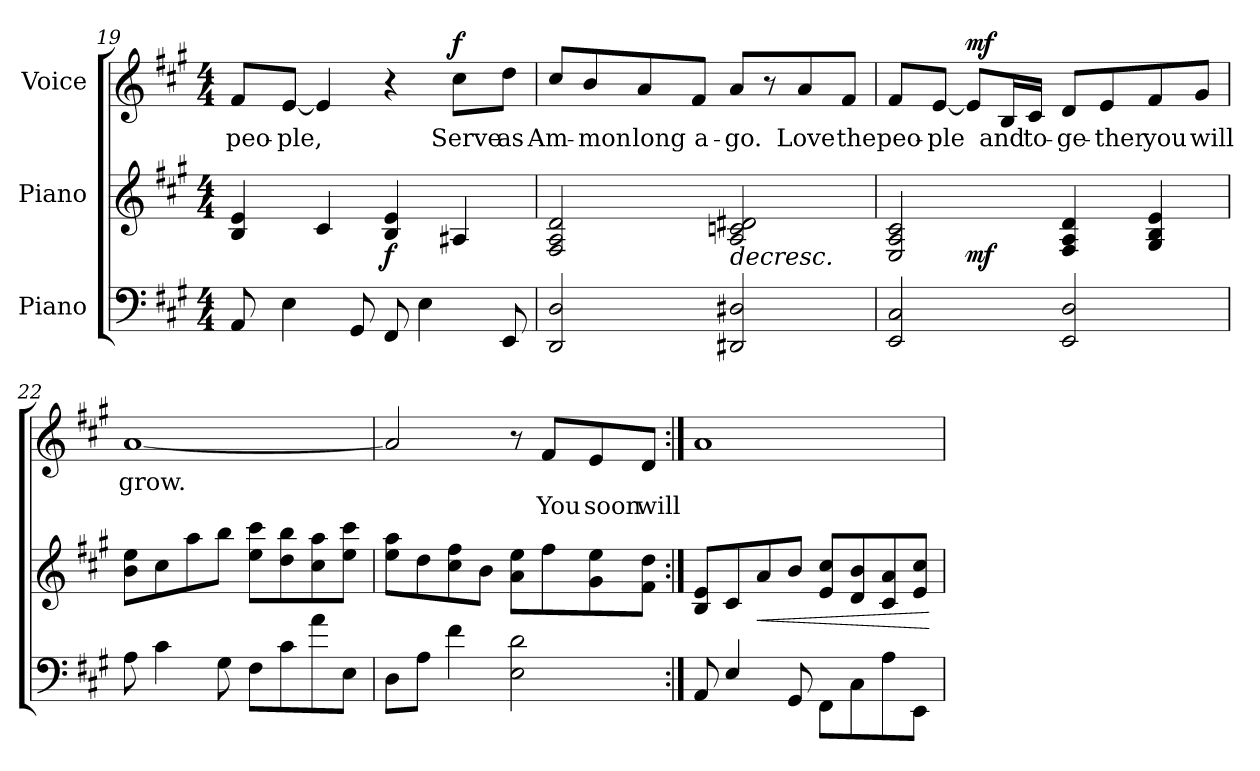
**kern	**kern	**dynam	**kern	**text	**text	**dynam
*part3	*part2	*part2	*part1	*part1	*part1	*part1
*staff3	*staff2	*staff2	*staff1	*staff1	*staff1	*staff1
*I"Piano	*I"Piano	*	*I"Voice	*	*	*
!!LO:LB:g=z
*clefF4	*clefG2	*	*clefG2	*	*	*
*k[f#c#g#]	*k[f#c#g#]	*	*k[f#c#g#]	*	*	*
*A:	*A:	*	*A:	*	*	*
*M4/4	*M4/4	*	*M4/4	*	*	*
=19	=19	=19	=19	=19	=19	=19
!	!	!	!	!LO:LY:b	!	!
8AA/	4B/ 4e/	.	8f#/L	peo-	.	.
!	!	!	!	!LO:LY:b	!	!
4E\	.	.	[8e/J	-ple,	.	.
.	4c#/	.	4e/]	.	.	.
8GG#/	.	.	.	.	.	.
!	!	!LO:DY:b	!	!	!	!
8FF#/	4B/ 4e/	f	4r	.	.	.
4E\	.	.	.	.	.	.
!	!	!	!	!LO:LY:b	!	!LO:DY:b
.	4A#X/	.	8cc#\L	Serve	.	f
!	!	!	!	!LO:LY:b	!	!
8EE/	.	.	8dd\J	as	.	.
=20	=20	=20	=20	=20	=20	=20
!	!	!	!	!LO:LY:b	!	!
2DD/ 2D/	2F#/ 2A/ 2d/	.	8cc#/L	Am-	.	.
!	!	!	!	!LO:LY:b	!	!
.	.	.	8b/	-mon	.	.
!	!	!	!	!LO:LY:b	!	!
.	.	.	8a/	long	.	.
!	!	!	!	!LO:LY:b	!	!
.	.	.	8f#/J	a-	.	.
!	!	!LO:HP:b	!	!	!	!
!	!	!	!	!LO:LY:b	!	!
2DD#X/ 2D#X/	2A/ 2cn/ 2d#X/	>	8a/L	-go.	.	.
.	.	.	8r	.	.	.
!	!	!	!	!LO:LY:b	!	!
.	.	.	8a/	Love	.	.
!	!	!	!	!LO:LY:b	!	!
.	.	.	8f#/J	the	.	.
!!LO:PB:g=z
=21	=21	=21	=21	=21	=21	=21
!	!	!	!	!LO:LY:b	!	!
*	*^	*	*	*	*	*
2EE/ 2C#/	2E/ 2A/ 2c#/	4ryy	.	8f#/L	peo-	.	.
!	!	!	!	!	!LO:LY:b	!	!
.	.	.	.	[8e/J	-ple	.	.
!	!	!	!LO:DY:b	!	!	!	!LO:DY:b
.	.	2.ryy	mf	8e/L]	.	.	mf
!	!	!	!	!	!LO:LY:b	!	!
.	.	.	.	16B/L	and	.	.
!	!	!	!	!	!LO:LY:b	!	!
.	.	.	.	16c#/JJ	to-	.	.
!	!	!	!	!	!LO:LY:b	!	!
2EE/ 2D/	4F#/ 4A/ 4d/	.	]	8d/L	-ge-	.	.
!	!	!	!	!	!LO:LY:b	!	!
.	.	.	.	8e/	-ther	.	.
!	!	!	!	!	!LO:LY:b	!	!
.	4G#/ 4B/ 4e/	.	.	8f#/	you	.	.
!	!	!	!	!	!LO:LY:b	!	!
.	.	.	.	8g#/J	will	.	.
*	*v	*v	*	*	*	*	*
=22	=22	=22	=22	=22	=22	=22
*	*^	*	*	*	*	*
!	!	!	!	!	!LO:LY:b	!	!
*	*v	*v	*	*	*	*	*
8A\	8b\ 8ee\L	.	[1a	grow.	.	.
4c#\	8cc#\	.	.	.	.	.
.	8aa\	.	.	.	.	.
8G#\	8bb\J	.	.	.	.	.
8F#\L	8ee\ 8ccc#\L	.	.	.	.	.
8c#\	8dd\ 8bb\	.	.	.	.	.
8a\	8cc#\ 8aa\	.	.	.	.	.
8E\J	8ee\ 8ccc#\J	.	.	.	.	.
=23	=23	=23	=23	=23	=23	=23
8D\L	8ee\ 8aa\L	.	2a/]	.	.	.
8A\J	8dd\	.	.	.	.	.
4f#\	8cc#\ 8ff#\	.	.	.	.	.
.	8b\J	.	.	.	.	.
2E\ 2d\	8a\ 8ee\L	.	8r	.	.	.
!	!	!	!	!	!LO:LY:b	!
.	8ff#\	.	8f#/L	.	You	.
!	!	!	!	!	!LO:LY:b	!
.	8g#\ 8ee\	.	8e/	.	soon	.
!	!	!	!	!	!LO:LY:b	!
.	8f#\ 8dd\J	.	8d/J	.	will	.
!!LO:LB:g=z
=24:|!	=24:|!	=24:|!	=24:|!	=24:|!	=24:|!	=24:|!
8AA/	8B/ 8e/L	.	1a	.	.	.
4E/	8c#/	.	.	.	.	.
!	!	!LO:HP:b	!	!	!	!
.	8a/	<	.	.	.	.
8GG#/	8b/J	.	.	.	.	.
8FF#\L	8e/ 8cc#/L	.	.	.	.	.
8C#\	8d/ 8b/	.	.	.	.	.
8A\	8c#/ 8a/	.	.	.	.	.
8EE\J	8e/ 8cc#/J	.	.	.	.	.
.	.	[	.	.	.	.
=	=	=	=	=	=	=
*-	*-	*-	*-	*-	*-	*-
